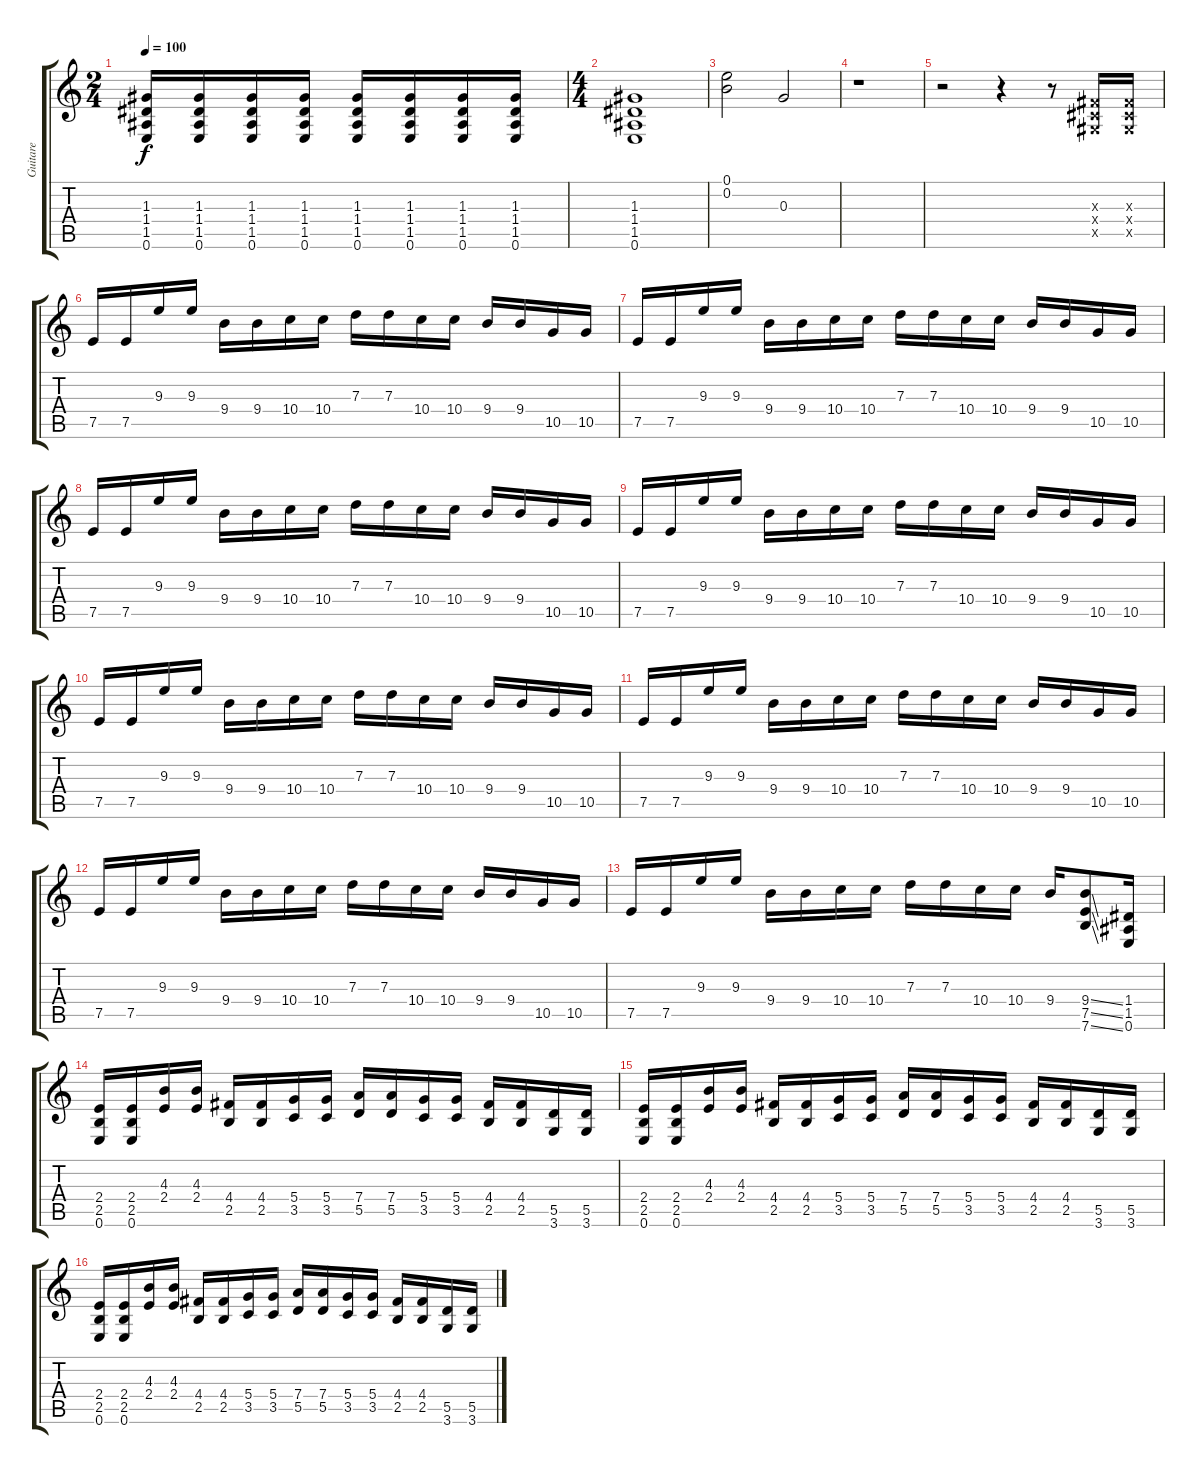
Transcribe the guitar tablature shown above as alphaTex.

\track ("Guitare" "Guitare") {instrument overdrivenguitar}
\staff {score tabs}
\tuning (E4 B3 G3 D3 A2 E2) {hide}
\ts (2 4)
\tempo 100
\clef g2
\ks c
(1.3 1.4 1.5 0.6).16{dy f} (1.3 1.4 1.5 0.6).16 (1.3 1.4 1.5 0.6).16 (1.3 1.4 1.5 0.6).16 (1.3 1.4 1.5 0.6).16 (1.3 1.4 1.5 0.6).16 (1.3 1.4 1.5 0.6).16 (1.3 1.4 1.5 0.6).16 |
\ts (4 4)
(1.3 1.4 1.5 0.6).1 |
(0.1 0.2).2 0.3.2 |
r.1 |
r.2 r.4 r.8 (-1.3{x} -1.4{x} -1.5{x}).16 (-1.3{x} -1.4{x} -1.5{x}).16 |
7.5.16{volume 11 instrument electricguitarmuted} 7.5.16 9.3.16 9.3.16 9.4.16 9.4.16 10.4.16 10.4.16 7.3.16 7.3.16 10.4.16 10.4.16 9.4.16 9.4.16 10.5.16 10.5.16 |
7.5.16 7.5.16 9.3.16 9.3.16 9.4.16 9.4.16 10.4.16 10.4.16 7.3.16 7.3.16 10.4.16 10.4.16 9.4.16 9.4.16 10.5.16 10.5.16 |
7.5.16 7.5.16 9.3.16 9.3.16 9.4.16 9.4.16 10.4.16 10.4.16 7.3.16 7.3.16 10.4.16 10.4.16 9.4.16 9.4.16 10.5.16 10.5.16 |
7.5.16 7.5.16 9.3.16 9.3.16 9.4.16 9.4.16 10.4.16 10.4.16 7.3.16 7.3.16 10.4.16 10.4.16 9.4.16 9.4.16 10.5.16 10.5.16 |
7.5.16 7.5.16 9.3.16 9.3.16 9.4.16 9.4.16 10.4.16 10.4.16 7.3.16 7.3.16 10.4.16 10.4.16 9.4.16 9.4.16 10.5.16 10.5.16 |
7.5.16 7.5.16 9.3.16 9.3.16 9.4.16 9.4.16 10.4.16 10.4.16 7.3.16 7.3.16 10.4.16 10.4.16 9.4.16 9.4.16 10.5.16 10.5.16 |
7.5.16{volume 16 instrument overdrivenguitar} 7.5.16 9.3.16 9.3.16 9.4.16 9.4.16 10.4.16 10.4.16 7.3.16 7.3.16 10.4.16 10.4.16 9.4.16 9.4.16 10.5.16 10.5.16 |
7.5.16 7.5.16 9.3.16 9.3.16 9.4.16 9.4.16 10.4.16 10.4.16 7.3.16 7.3.16 10.4.16 10.4.16 9.4.16 (9.4{ss} 7.5{ss} 7.6{ss}).8 (1.4 1.5 0.6).16 |
(2.4 2.5 0.6).16 (2.4 2.5 0.6).16 (4.3 2.4).16 (4.3 2.4).16 (4.4 2.5).16 (4.4 2.5).16 (5.4 3.5).16 (5.4 3.5).16 (7.4 5.5).16 (7.4 5.5).16 (5.4 3.5).16 (5.4 3.5).16 (4.4 2.5).16 (4.4 2.5).16 (5.5 3.6).16 (5.5 3.6).16 |
(2.4 2.5 0.6).16 (2.4 2.5 0.6).16 (4.3 2.4).16 (4.3 2.4).16 (4.4 2.5).16 (4.4 2.5).16 (5.4 3.5).16 (5.4 3.5).16 (7.4 5.5).16 (7.4 5.5).16 (5.4 3.5).16 (5.4 3.5).16 (4.4 2.5).16 (4.4 2.5).16 (5.5 3.6).16 (5.5 3.6).16 |
(2.4 2.5 0.6).16 (2.4 2.5 0.6).16 (4.3 2.4).16 (4.3 2.4).16 (4.4 2.5).16 (4.4 2.5).16 (5.4 3.5).16 (5.4 3.5).16 (7.4 5.5).16 (7.4 5.5).16 (5.4 3.5).16 (5.4 3.5).16 (4.4 2.5).16 (4.4 2.5).16 (5.5 3.6).16 (5.5 3.6).16
